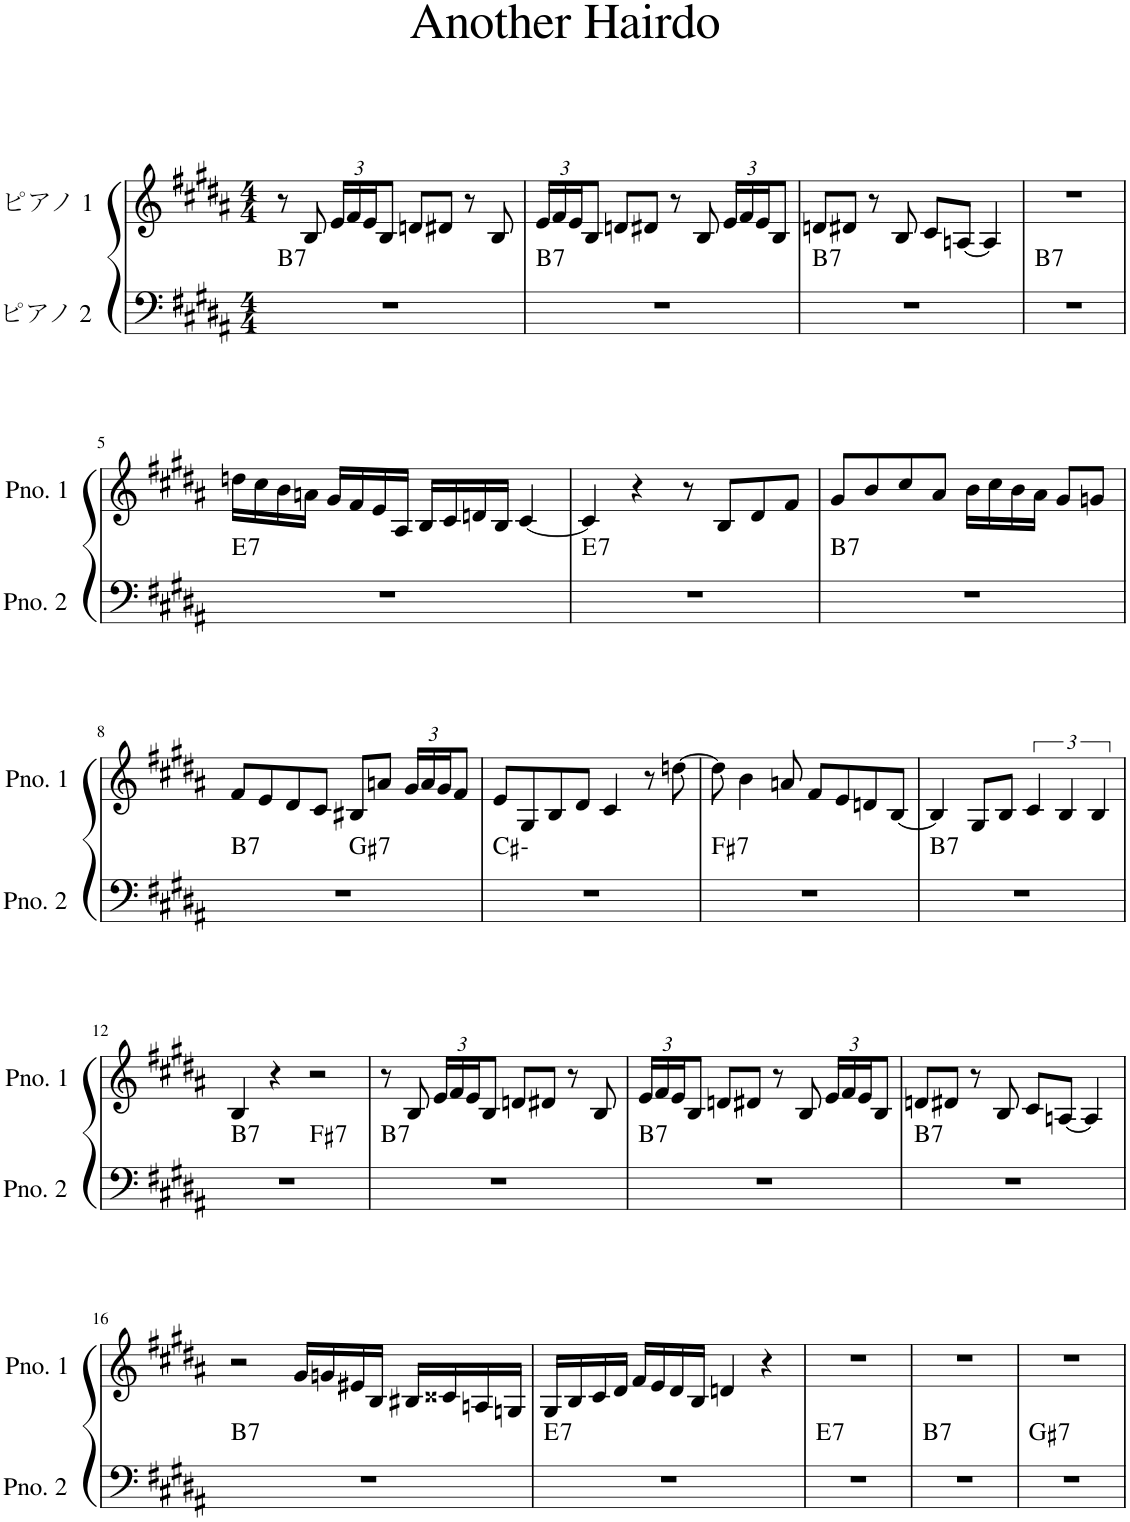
**kern	**harte	**kern
*part2	*part2	*part1
*staff2	*	*staff1
*I"ピアノ 2	*	*I"ピアノ 1
*clefF4	*	*clefG2
*k[f#c#g#d#a#]	*	*k[f#c#g#d#a#]
*M4/4	*	*M4/4
=1	=1	=1
!	!LO:H:kt=7	!
1r	B:7	8r
.	.	8B/
*	*	*Xbrackettup
.	.	24e/LL
.	.	24f#/
.	.	24e/J
.	.	8B/J
.	.	8dn/L
.	.	8d#X/J
.	.	8r
.	.	8B/
=2	=2	=2
!	!LO:H:kt=7	!
1r	B:7	24e/LL
.	.	24f#/
.	.	24e/J
.	.	8B/J
.	.	8dn/L
.	.	8d#X/J
.	.	8r
.	.	8B/
.	.	24e/LL
.	.	24f#/
.	.	24e/J
.	.	8B/J
=3	=3	=3
!	!LO:H:kt=7	!
1r	B:7	8dn/L
.	.	8d#X/J
.	.	8r
.	.	8B/
.	.	8c#/L
.	.	[8An/J
.	.	4A/]
=4	=4	=4
!	!LO:H:kt=7	!
1r	B:7	1r
!!LO:LB:g=z
=5	=5	=5
!	!LO:H:kt=7	!
1r	E:7	16ddn\LL
.	.	16cc#\
.	.	16b\
.	.	16an\JJ
.	.	16g#/LL
.	.	16f#/
.	.	16e/
.	.	16A#/JJ
.	.	16B/LL
.	.	16c#/
.	.	16dn/
.	.	16B/JJ
.	.	[4c#/
=6	=6	=6
!	!LO:H:kt=7	!
1r	E:7	4c#/]
.	.	4r
.	.	8r
.	.	8B/L
.	.	8d#/
.	.	8f#/J
=7	=7	=7
!	!LO:H:kt=7	!
1r	B:7	8g#/L
.	.	8b/
.	.	8cc#/
.	.	8a#/J
.	.	16b\LL
.	.	16cc#\
.	.	16b\
.	.	16a#\JJ
.	.	8g#/L
.	.	8gn/J
!!LO:LB:g=z
=8	=8	=8
!	!LO:H:kt=7	!
*^	*	*
1r	2ryy	B:7	8f#/L
.	.	.	8e/
.	.	.	8d#/
.	.	.	8c#/J
!	!	!LO:H:kt=7	!
.	2ryy	G#:7	8B#X/L
.	.	.	8an/J
.	.	.	24g#/LL
.	.	.	24a/
.	.	.	24g#/J
.	.	.	8f#/J
*v	*v	*	*
=9	=9	=9
1r	C#:min	8e/L
.	.	8G#/
.	.	8B/
.	.	8d#/J
.	.	4c#/
.	.	8r
.	.	[8ddn\
=10	=10	=10
!	!LO:H:kt=7	!
1r	F#:7	8dd\]
.	.	4b\
.	.	8an/
.	.	8f#/L
.	.	8e/
.	.	8dn/
.	.	[8B/J
=11	=11	=11
!	!LO:H:kt=7	!
1r	B:7	4B/]
.	.	8G#/L
.	.	8B/J
*	*	*brackettup
.	.	6c#/
.	.	6B/
.	.	6B/
!!LO:LB:g=z
=12	=12	=12
!	!LO:H:kt=7	!
*^	*	*
1r	2ryy	B:7	4B/
.	.	.	4r
!	!	!LO:H:kt=7	!
.	2ryy	F#:7	2r
=13	=13	=13	=13
!	!	!LO:H:kt=7	!
*v	*v	*	*
1r	B:7	8r
.	.	8B/
*	*	*Xbrackettup
.	.	24e/LL
.	.	24f#/
.	.	24e/J
.	.	8B/J
.	.	8dn/L
.	.	8d#X/J
.	.	8r
.	.	8B/
=14	=14	=14
!	!LO:H:kt=7	!
1r	B:7	24e/LL
.	.	24f#/
.	.	24e/J
.	.	8B/J
.	.	8dn/L
.	.	8d#X/J
.	.	8r
.	.	8B/
.	.	24e/LL
.	.	24f#/
.	.	24e/J
.	.	8B/J
=15	=15	=15
!	!LO:H:kt=7	!
1r	B:7	8dn/L
.	.	8d#X/J
.	.	8r
.	.	8B/
.	.	8c#/L
.	.	[8An/J
.	.	4A/]
!!LO:LB:g=z
=16	=16	=16
!	!LO:H:kt=7	!
1r	B:7	2r
.	.	16g#/LL
.	.	16gn/
.	.	16e#X/
.	.	16B/JJ
.	.	16B#X/LL
.	.	16c##X/
.	.	16An/
.	.	16Gn/JJ
=17	=17	=17
!	!LO:H:kt=7	!
1r	E:7	16G#/LL
.	.	16B/
.	.	16c#/
.	.	16d#/JJ
.	.	16f#/LL
.	.	16e/
.	.	16d#/
.	.	16B/JJ
.	.	4dn/
.	.	4r
=18	=18	=18
!	!LO:H:kt=7	!
1r	E:7	1r
=19	=19	=19
!	!LO:H:kt=7	!
1r	B:7	1r
=20	=20	=20
!	!LO:H:kt=7	!
1r	G#:7	1r
=	=	=
*-	*-	*-
